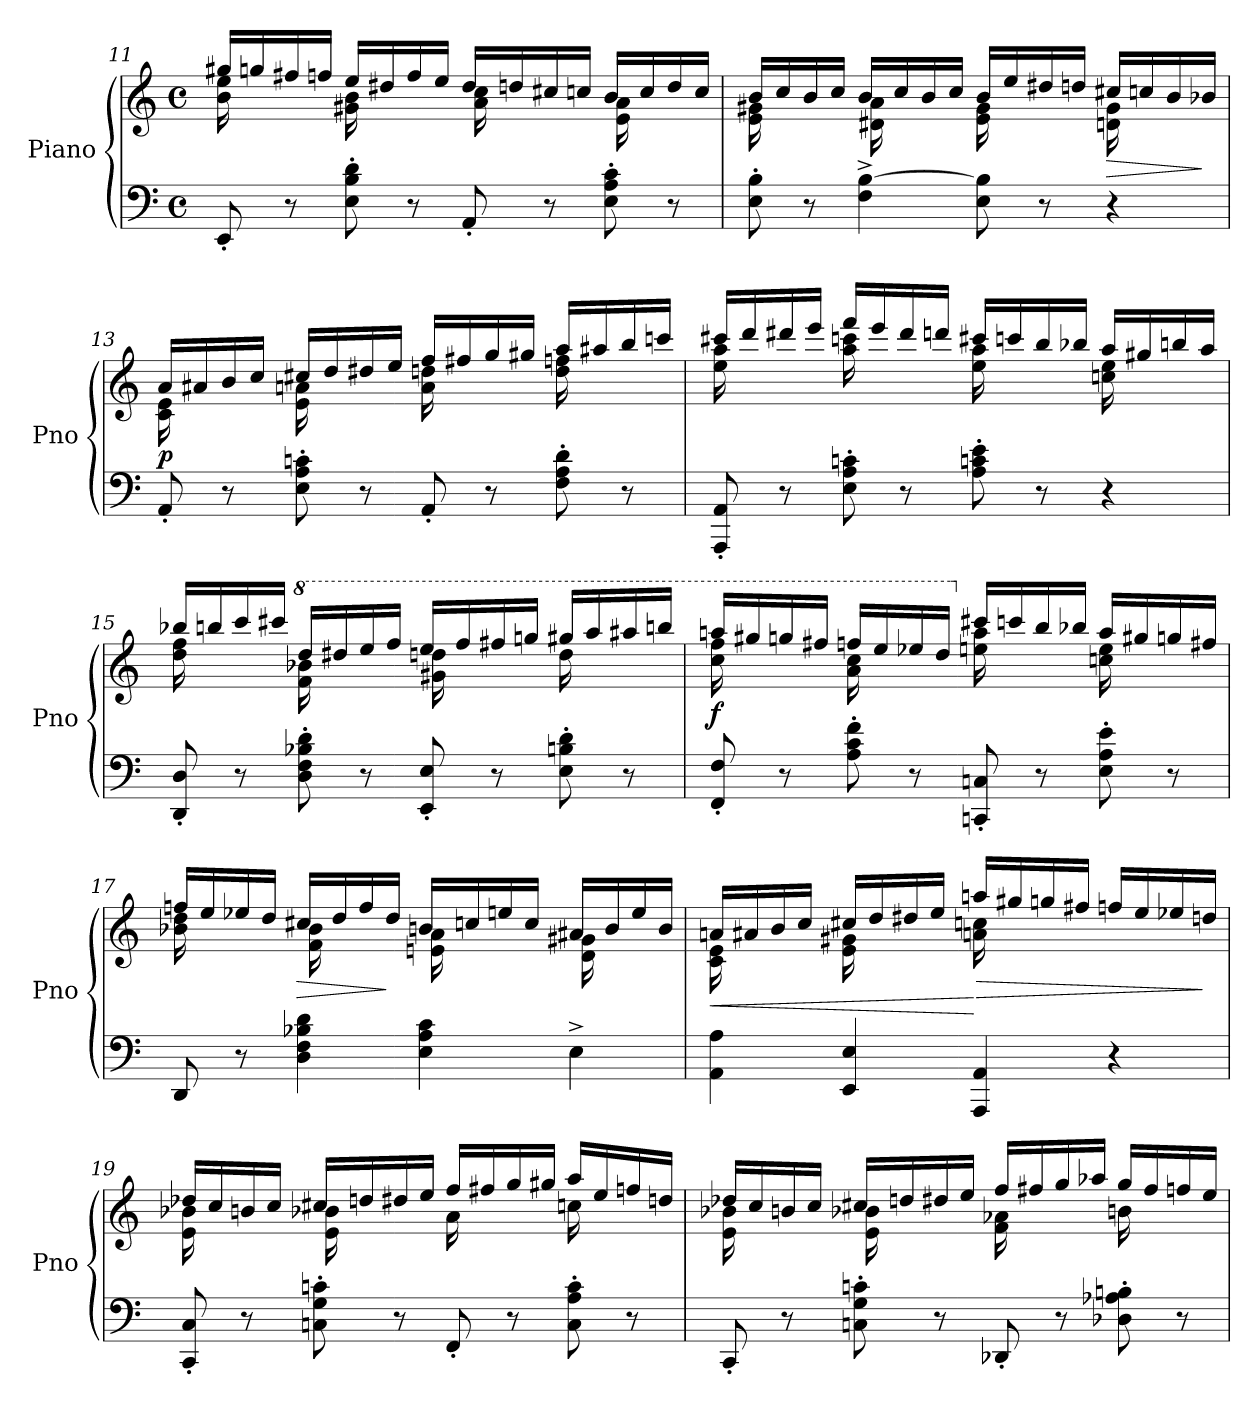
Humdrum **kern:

**kern	**kern	**dynam
*part1	*part1	*part1
*staff2	*staff1	*staff1/2
*I"Piano	*	*
*I'Pno	*	*
*clefF4	*clefG2	*
*k[]	*k[]	*
*M4/4	*M4/4	*
*met(c)	*met(c)	*
=11	=11	=11
*	*^	*
8EE'/	16gg#X/LL	16b\ 16ee\	.
.	16ggn/	8.ryy	.
8r	16ff#X/	.	.
.	16ffn/JJ	.	.
8E\' 8B\' 8d\'	16ee/LL	16g#X\ 16b\	.
.	16dd#X/	8.ryy	.
8r	16ff/	.	.
.	16ee/JJ	.	.
8AA'/	16dd#/LL	16a\ 16cc\	.
.	16ddn/	8.ryy	.
8r	16cc#X/	.	.
.	16ccn/JJ	.	.
8E\' 8A\' 8c\'	16b/LL	16e\ 16a\	.
.	16cc/	8.ryy	.
8r	16dd/	.	.
.	16cc/JJ	.	.
!!LO:LB:g=z	!!
=12	=12	=12	=12
8E\' 8B\'	16b/LL	16e\ 16g#X\	.
.	16cc/	8.ryy	.
8r	16b/	.	.
.	16cc/JJ	.	.
4F\^ [4B\^	16b/LL	16d#X\ 16a\	.
.	16cc/	8.ryy	.
.	16b/	.	.
.	16cc/JJ	.	.
8E\ 8B\]	16b/LL	16e\ 16g#\	.
.	16ee/	8.ryy	.
8r	16dd#X/	.	.
.	16ddn/JJ	.	.
!	!	!	!LO:HP:b
4r	16cc#X/LL	16dn\ 16g#\	>
.	16ccn/	8.ryy	.
.	16b/	.	.
.	16b-X/JJ	.	]
=13	=13	=13	=13
!	!	!	!LO:DY:b
8AA'/	16a/LL	16c\ 16e\	p
.	16a#X/	8.ryy	.
8r	16b/	.	.
.	16cc/JJ	.	.
8E\' 8A\' 8cn\'	16cc#X/LL	16e\ 16an\	.
.	16dd/	8.ryy	.
8r	16dd#X/	.	.
.	16ee/JJ	.	.
8AA'/	16ff/LL	16a\ 16ddn\	.
.	16ff#X/	8.ryy	.
8r	16gg/	.	.
.	16gg#X/JJ	.	.
8F\' 8A\' 8d\'	16aa/LL	16dd\ 16ffn\	.
.	16aa#X/	8.ryy	.
8r	16bb/	.	.
.	16cccn/JJ	.	.
!!LO:LB:g=z	!!
=14	=14	=14	=14
8AAA/' 8AA/'	16ccc#X/LL	16ee\ 16aa\	.
.	16ddd/	8.ryy	.
8r	16ddd#X/	.	.
.	16eee/JJ	.	.
8E\' 8A\' 8cn\'	16fff/LL	16aa\ 16cccn\	.
.	16eee/	8.ryy	.
8r	16ddd#/	.	.
.	16dddn/JJ	.	.
8A\' 8cn\' 8e\'	16ccc#X/LL	16ee\ 16aa\	.
.	16cccn/	8.ryy	.
8r	16bb/	.	.
.	16bb-X/JJ	.	.
4r	16aa/LL	16ccn\ 16ee\	.
.	16gg#X/	8.ryy	.
.	16bbn/	.	.
.	16aa/JJ	.	.
=15	=15	=15	=15
!	!	!	!LO:DY:b
8DD/' 8D/'	16bb-X/LL	16dd\ 16ff\	other-dynamics
.	16bbn/	8.ryy	.
8r	16ccc/	.	.
.	16ccc#X/JJ	.	.
*	*8va	*	*
8D\' 8F\' 8B-X\' 8d\'	16ddd/LL	16ff\ 16bb-X\	.
.	16ddd#X/	8.ryy	.
8r	16eee/	.	.
.	16fff/JJ	.	.
8EE/' 8E/'	16eee/LL	16gg#X\ 16dddn\	.
.	16fff/	8.ryy	.
8r	16fff#X/	.	.
.	16gggn/JJ	.	.
8E\' 8Bn\' 8d\'	16ggg#X/LL	16ddd\	.
.	16aaa/	8.ryy	.
8r	16aaa#X/	.	.
.	16bbbn/JJ	.	.
!!LO:LB:g=z	!!
=16	=16	=16	=16
!	!	!	!LO:DY:b
8FF/' 8F/'	16aaan/LL	16ccc\ 16fff\	f
.	16ggg#X/	8.ryy	.
8r	16gggn/	.	.
.	16fff#X/JJ	.	.
8A\' 8c\' 8f\'	16fffn/LL	16aa\ 16ccc\	.
.	16eee/	8.ryy	.
8r	16eee-X/	.	.
.	16ddd/JJ	.	.
*	*X8va	*	*
8CCn/' 8Cn/'	16ccc#X/LL	16een\ 16aa\	.
.	16cccn/	8.ryy	.
8r	16bb/	.	.
.	16bb-X/JJ	.	.
8E\' 8A\' 8e\'	16aa/LL	16ccn\ 16ee\	.
.	16gg#X/	8.ryy	.
8r	16ggn/	.	.
.	16ff#X/JJ	.	.
=17	=17	=17	=17
8DD/	16ffn/LL	16b-X\ 16dd\	.
.	16ee/	8.ryy	.
8r	16ee-X/	.	.
.	16dd/JJ	.	.
!	!	!	!LO:HP:b
4D\ 4F\ 4B-X\ 4d\	16cc#X/LL	16f\ 16b-\	>
.	16dd/	8.ryy	.
.	16ff/	.	.
.	16dd/JJ	.	]
!	!	!	!LO:DY:b
4E\ 4A\ 4c\	16bn/LL	16en\ 16a\	other-dynamics
.	16ccn/	8.ryy	.
.	16een/	.	.
.	16cc/JJ	.	.
4E^\	16a#X/LL	16d\ 16g#X\	.
.	16b/	8.ryy	.
.	16ee/	.	.
.	16b/JJ	.	.
!!LO:LB:g=z	!!
=18	=18	=18	=18
!	!	!	!LO:HP:b
4AA\ 4A\	16an/LL	16c\ 16e\	<
.	16a#X/	8.ryy	.
.	16b/	.	.
.	16cc/JJ	.	.
4EE/ 4E/	16cc#X/LL	16e\ 16g#X\	.
.	16dd/	8.ryy	.
.	16dd#X/	.	.
.	16ee/JJ	.	.
!	!	!	!LO:HP:n=1:b
4AAA/ 4AA/	16aan/LL	16an\ 16ccn\	[ >
.	16gg#X/	4..ryy	.
.	16ggn/	.	.
.	16ff#X/JJ	.	.
4r	16ffn/LL	.	.
.	16ee/	.	.
.	16ee-X/	.	.
.	16ddn/JJ	.	]
=19	=19	=19	=19
!	!	!	!LO:DY:b
!	!	!	!LO:DY:n=1:a
8CC/' 8C/'	16dd-X/LL	16e\ 16b-X\	p other-dynamics
.	16cc/	8.ryy	.
8r	16bn/	.	.
.	16cc/JJ	.	.
8Cn\' 8G\' 8cn\'	16cc#X/LL	16e\ 16b-X\	.
.	16ddn/	8.ryy	.
8r	16dd#X/	.	.
.	16ee/JJ	.	.
8FF'/	16ff/LL	16a\	.
.	16ff#X/	8.ryy	.
8r	16gg/	.	.
.	16gg#X/JJ	.	.
!	!	!	!LO:DY:n=2:b
8C\' 8A\' 8c\'	16aa/LL	16ccn\	other-dynamics
.	16ee/	8.ryy	.
8r	16ffn/	.	.
.	16ddn/JJ	.	.
!!LO:LB:g=z	!!
=20	=20	=20	=20
8CC'/	16dd-X/LL	16e\ 16b-X\	.
.	16cc/	8.ryy	.
8r	16bn/	.	.
.	16cc/JJ	.	.
8Cn\' 8G\' 8cn\'	16cc#X/LL	16e\ 16b-X\	.
.	16ddn/	8.ryy	.
8r	16dd#X/	.	.
.	16ee/JJ	.	.
8DD-X'/	16ff/LL	16f\ 16a-X\	.
.	16ff#X/	8.ryy	.
8r	16gg/	.	.
.	16aa-X/JJ	.	.
8D-X\' 8A-X\' 8Bn\'	16gg/LL	16bn\	.
.	16ff#/	8.ryy	.
8r	16ffn/	.	.
.	16ee/JJ	.	.
*	*v	*v	*
=	=	=
*-	*-	*-
